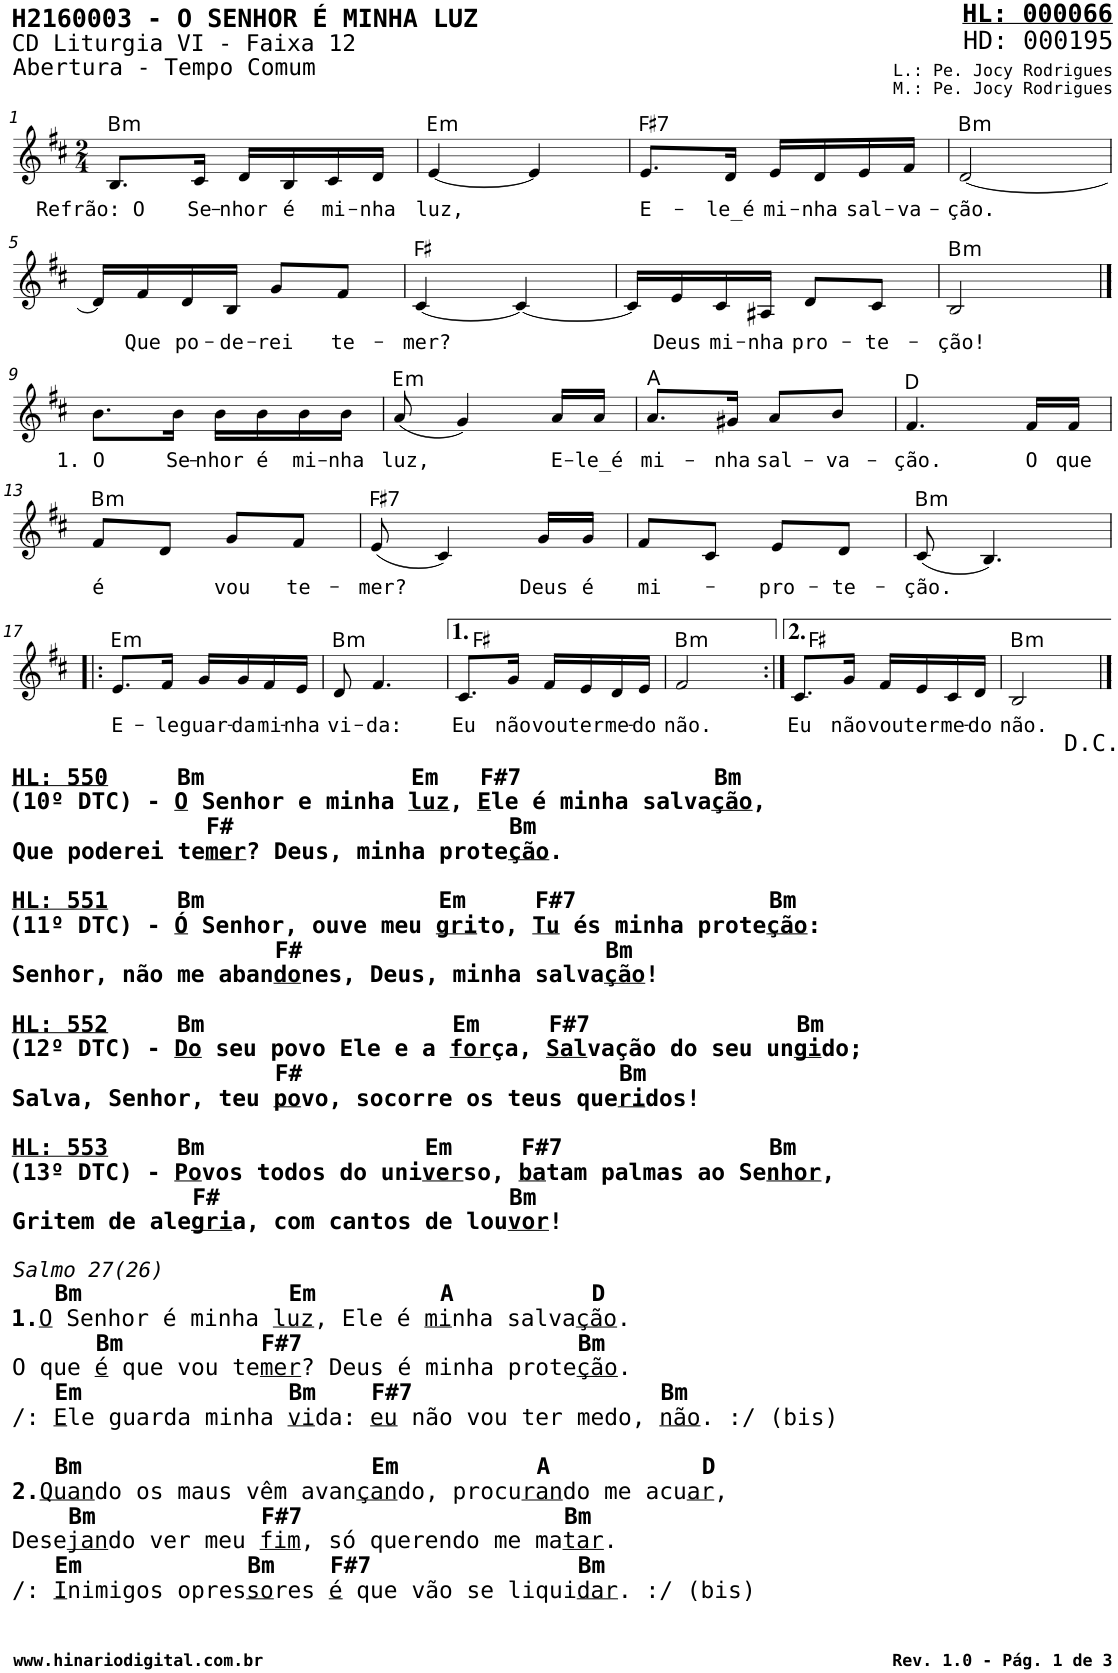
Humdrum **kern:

**kern	**text	**harte
*part1	*part1	*part1
*staff1	*staff1	*
*I"Voz	*	*
*I'V	*	*
*stria5	*	*
*clefG2	*	*
*k[f#c#]	*	*
*M2/4	*	*
=1	=1	=1
!	!LO:LY:b	!LO:H:kt=m
8.B/L	Refrão: O	B:min
!	!LO:LY:b	!
16c#/Jk	Se-	.
!	!LO:LY:b	!
16d/LL	-nhor	.
!	!LO:LY:b	!
16B/	é	.
!	!LO:LY:b	!
16c#/	mi-	.
!	!LO:LY:b	!
16d/JJ	-nha	.
=2	=2	=2
!	!LO:LY:b	!LO:H:kt=m
[4e/	luz,	E:min
4e/]	.	.
=3	=3	=3
!	!LO:LY:b	!LO:H:kt=7
8.e/L	E-	F#:7
!	!LO:LY:b	!
16d/Jk	-le_é	.
!	!LO:LY:b	!
16e/LL	mi-	.
!	!LO:LY:b	!
16d/	-nha	.
!	!LO:LY:b	!
16e/	sal-	.
!	!LO:LY:b	!
16f#/JJ	-va-	.
=4	=4	=4
!	!LO:LY:b	!LO:H:kt=m
[2d/	-ção.	B:min
!!LO:LB:g=z
=5	=5	=5
16d/LL]	.	.
!	!LO:LY:b	!
16f#/	Que	.
!	!LO:LY:b	!
16d/	po-	.
!	!LO:LY:b	!
16B/JJ	-de-	.
!	!LO:LY:b	!
8g/L	-rei	.
!	!LO:LY:b	!
8f#/J	te-	.
=6	=6	=6
!	!LO:LY:b	!
[4c#/	-mer?	F#:maj
4c#/_	.	.
=7	=7	=7
16c#/LL]	.	.
!	!LO:LY:b	!
16e/	Deus	.
!	!LO:LY:b	!
16c#/	mi-	.
!	!LO:LY:b	!
16A#X/JJ	-nha	.
!	!LO:LY:b	!
8d/L	pro-	.
!	!LO:LY:b	!
8c#/J	-te-	.
=8	=8	=8
!	!LO:LY:b	!LO:H:kt=m
2B/	-ção!	B:min
!!LO:LB:g=z
==9	==9	==9
!	!LO:LY:b	!
8.b\L	1. O	.
!	!LO:LY:b	!
16b\Jk	Se-	.
!	!LO:LY:b	!
16b\LL	-nhor	.
!	!LO:LY:b	!
16b\	é	.
!	!LO:LY:b	!
16b\	mi-	.
!	!LO:LY:b	!
16b\JJ	-nha	.
=10	=10	=10
!	!LO:LY:b	!LO:H:kt=m
(8a/	luz,	E:min
4g/)	.	.
!	!LO:LY:b	!
16a/LL	E-	.
!	!LO:LY:b	!
16a/JJ	-le_é	.
=11	=11	=11
!	!LO:LY:b	!
8.a/L	mi-	A:maj
!	!LO:LY:b	!
16g#X/Jk	-nha	.
!	!LO:LY:b	!
8a/L	sal-	.
!	!LO:LY:b	!
8b/J	-va-	.
=12	=12	=12
!	!LO:LY:b	!
4.f#/	-ção.	D:maj
!	!LO:LY:b	!
16f#/LL	O	.
!	!LO:LY:b	!
16f#/JJ	que	.
!!LO:LB:g=z
=13	=13	=13
!	!LO:LY:b	!LO:H:kt=m
8f#/L	é	B:min
8d/J	.	.
!	!LO:LY:b	!
8g/L	vou	.
!	!LO:LY:b	!
8f#/J	te-	.
=14	=14	=14
!	!LO:LY:b	!LO:H:kt=7
(8e/	-mer?	F#:7
4c#/)	.	.
!	!LO:LY:b	!
16g/LL	Deus	.
!	!LO:LY:b	!
16g/JJ	é	.
=15	=15	=15
!	!LO:LY:b	!
8f#/L	mi-	.
8c#/J	.	.
!	!LO:LY:b	!
8e/L	pro-	.
!	!LO:LY:b	!
8d/J	-te-	.
=16	=16	=16
!	!LO:LY:b	!LO:H:kt=m
(8c#/	-ção.	B:min
4.B/)	.	.
!!LO:LB:g=z
=17!|:	=17!|:	=17!|:
!LO:TX:b:B:t=HL&colon; 550	!	!
!LO:TX:b:t=Bm               Em   F#7              Bm	!	!
!LO:TX:b:t=(10º DTC) -	!	!
!LO:TX:b:t=O	!	!
!LO:TX:b:t=Senhor e minha	!	!
!LO:TX:b:t=luz	!	!
!LO:TX:b:t=,	!	!
!LO:TX:b:t=E	!	!
!LO:TX:b:t=le é minha salva	!	!
!LO:TX:b:t=ção	!	!
!LO:TX:b:t=,	!	!
!LO:TX:b:t=F#                    Bm	!	!
!LO:TX:b:t=Que poderei te	!	!
!LO:TX:b:t=mer	!	!
!LO:TX:b:t=? Deus, minha prote	!	!
!LO:TX:b:t=ção	!	!
!LO:TX:b:t=.	!	!
!LO:TX:b:t=HL&colon; 551	!	!
!LO:TX:b:t=Bm                 Em     F#7              Bm	!	!
!LO:TX:b:t=(11º DTC) -	!	!
!LO:TX:b:t=Ó	!	!
!LO:TX:b:t=Senhor, ouve meu	!	!
!LO:TX:b:t=gri	!	!
!LO:TX:b:t=to,	!	!
!LO:TX:b:t=Tu	!	!
!LO:TX:b:t=és minha prote	!	!
!LO:TX:b:t=ção	!	!
!LO:TX:b:t=&colon;	!	!
!LO:TX:b:t=F#                      Bm	!	!
!LO:TX:b:t=Senhor, não me aban	!	!
!LO:TX:b:t=do	!	!
!LO:TX:b:t=nes, Deus, minha salva	!	!
!LO:TX:b:t=ção	!	!
!LO:TX:b:t=!	!	!
!LO:TX:b:t=HL&colon; 552	!	!
!LO:TX:b:t=Bm                  Em     F#7               Bm	!	!
!LO:TX:b:t=(12º DTC) -	!	!
!LO:TX:b:t=Do	!	!
!LO:TX:b:t=seu povo Ele e a	!	!
!LO:TX:b:t=for	!	!
!LO:TX:b:t=ça,	!	!
!LO:TX:b:t=Sal	!	!
!LO:TX:b:t=vação do seu un	!	!
!LO:TX:b:t=gi	!	!
!LO:TX:b:t=do;	!	!
!LO:TX:b:t=F#                       Bm	!	!
!LO:TX:b:t=Salva, Senhor, teu	!	!
!LO:TX:b:t=po	!	!
!LO:TX:b:t=vo, socorre os teus que	!	!
!LO:TX:b:t=ri	!	!
!LO:TX:b:t=dos!	!	!
!LO:TX:b:t=HL&colon; 553	!	!
!LO:TX:b:t=Bm                Em     F#7               Bm	!	!
!LO:TX:b:t=(13º DTC) -	!	!
!LO:TX:b:t=Po	!	!
!LO:TX:b:t=vos todos do uni	!	!
!LO:TX:b:t=ver	!	!
!LO:TX:b:t=so,	!	!
!LO:TX:b:t=ba	!	!
!LO:TX:b:t=tam palmas ao Se	!	!
!LO:TX:b:t=nhor	!	!
!LO:TX:b:t=,	!	!
!LO:TX:b:t=F#                     Bm	!	!
!LO:TX:b:t=Gritem de ale	!	!
!LO:TX:b:t=gri	!	!
!LO:TX:b:t=a, com cantos de lou	!	!
!LO:TX:b:t=vor	!	!
!LO:TX:b:t=!	!	!
!LO:TX:b:i:t=Salmo 27(26)	!	!
!LO:TX:b:B:t=Bm               Em         A          D	!	!
!LO:TX:b:t=1.	!	!
!LO:TX:b:t=O	!	!
!LO:TX:b:t=Senhor é minha	!	!
!LO:TX:b:t=luz	!	!
!LO:TX:b:t=, Ele é	!	!
!LO:TX:b:t=mi	!	!
!LO:TX:b:t=nha salva	!	!
!LO:TX:b:t=ção	!	!
!LO:TX:b:t=.	!	!
!LO:TX:b:B:t=Bm          F#7                    Bm	!	!
!LO:TX:b:t=O que	!	!
!LO:TX:b:t=é	!	!
!LO:TX:b:t=que vou te	!	!
!LO:TX:b:t=mer	!	!
!LO:TX:b:t=? Deus é minha prote	!	!
!LO:TX:b:t=ção	!	!
!LO:TX:b:t=.	!	!
!LO:TX:b:B:t=Em               Bm    F#7                  Bm	!	!
!LO:TX:b:t=/&colon;	!	!
!LO:TX:b:t=E	!	!
!LO:TX:b:t=le guarda minha	!	!
!LO:TX:b:t=vi	!	!
!LO:TX:b:t=da&colon;	!	!
!LO:TX:b:t=eu	!	!
!LO:TX:b:t=não vou ter medo,	!	!
!LO:TX:b:t=não	!	!
!LO:TX:b:t=. &colon;/ (bis)	!	!
!LO:TX:b:B:t=Bm                     Em          A           D	!	!
!LO:TX:b:t=2.	!	!
!LO:TX:b:t=Quan	!	!
!LO:TX:b:t=do os maus vêm avan	!	!
!LO:TX:b:t=çan	!	!
!LO:TX:b:t=do, procu	!	!
!LO:TX:b:t=ran	!	!
!LO:TX:b:t=do me acu	!	!
!LO:TX:b:t=ar	!	!
!LO:TX:b:t=,	!	!
!LO:TX:b:B:t=Bm            F#7                   Bm	!	!
!LO:TX:b:t=Dese	!	!
!LO:TX:b:t=jan	!	!
!LO:TX:b:t=do ver meu	!	!
!LO:TX:b:t=fim	!	!
!LO:TX:b:t=, só querendo me ma	!	!
!LO:TX:b:t=tar	!	!
!LO:TX:b:t=.	!	!
!LO:TX:b:B:t=Em            Bm    F#7               Bm	!	!
!LO:TX:b:t=/&colon;	!	!
!LO:TX:b:t=I	!	!
!LO:TX:b:t=nimigos opres	!	!
!LO:TX:b:t=so	!	!
!LO:TX:b:t=res	!	!
!LO:TX:b:t=é	!	!
!LO:TX:b:t=que vão se liqui	!	!
!LO:TX:b:t=dar	!	!
!LO:TX:b:t=. &colon;/ (bis)	!	!
!	!LO:LY:b	!LO:H:kt=m
8.e/L	E-	E:min
!	!LO:LY:b	!
16f#/Jk	-le	.
!	!LO:LY:b	!
16g/LL	guar-	.
!	!LO:LY:b	!
16g/	-da	.
!	!LO:LY:b	!
16f#/	mi-	.
!	!LO:LY:b	!
16e/JJ	-nha	.
=18	=18	=18
!	!LO:LY:b	!LO:H:kt=m
8d/	vi-	B:min
!	!LO:LY:b	!
4.f#/	-da:	.
=19	=19	=19
!	!LO:LY:b	!
8.c#/L	Eu	F#:maj
!	!LO:LY:b	!
16g/Jk	não	.
!	!LO:LY:b	!
16f#/LL	vou	.
!	!LO:LY:b	!
16e/	ter	.
!	!LO:LY:b	!
16d/	me-	.
!	!LO:LY:b	!
16e/JJ	-do	.
=20	=20	=20
!	!LO:LY:b	!LO:H:kt=m
2f#/	não.	B:min
=21:|!	=21:|!	=21:|!
!	!LO:LY:b	!
8.c#/L	Eu	F#:maj
!	!LO:LY:b	!
16g/Jk	não	.
!	!LO:LY:b	!
16f#/LL	vou	.
!	!LO:LY:b	!
16e/	ter	.
!	!LO:LY:b	!
16c#/	me-	.
!	!LO:LY:b	!
16d/JJ	-do	.
=22	=22	=22
!	!LO:LY:b	!LO:H:kt=m
2B/	não.	B:min
==	==	==
*-	*-	*-
